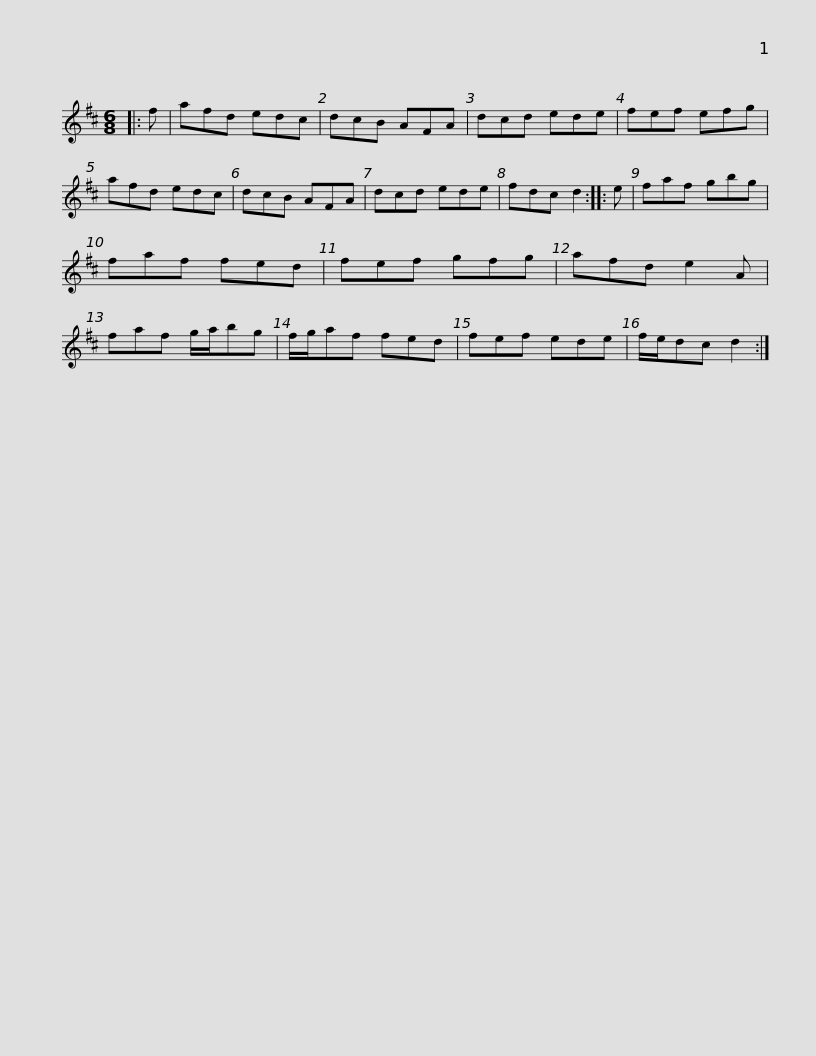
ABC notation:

X:1
L:1/8
M:6/8
I:linebreak $
K:D
V:1 treble
V:1
|: f | afd edc | dcB AFA | dcd ede | fef efg | %5
 afd edc | dcB AFA | dcd ede |$ fdc d2 :: e | %10
 faf gbg | faf fed | fef gfg | afd e2 A | faf g/a/bg | %15
 f/g/af fed |$ fef ede | f/e/dc d2 :| %18
